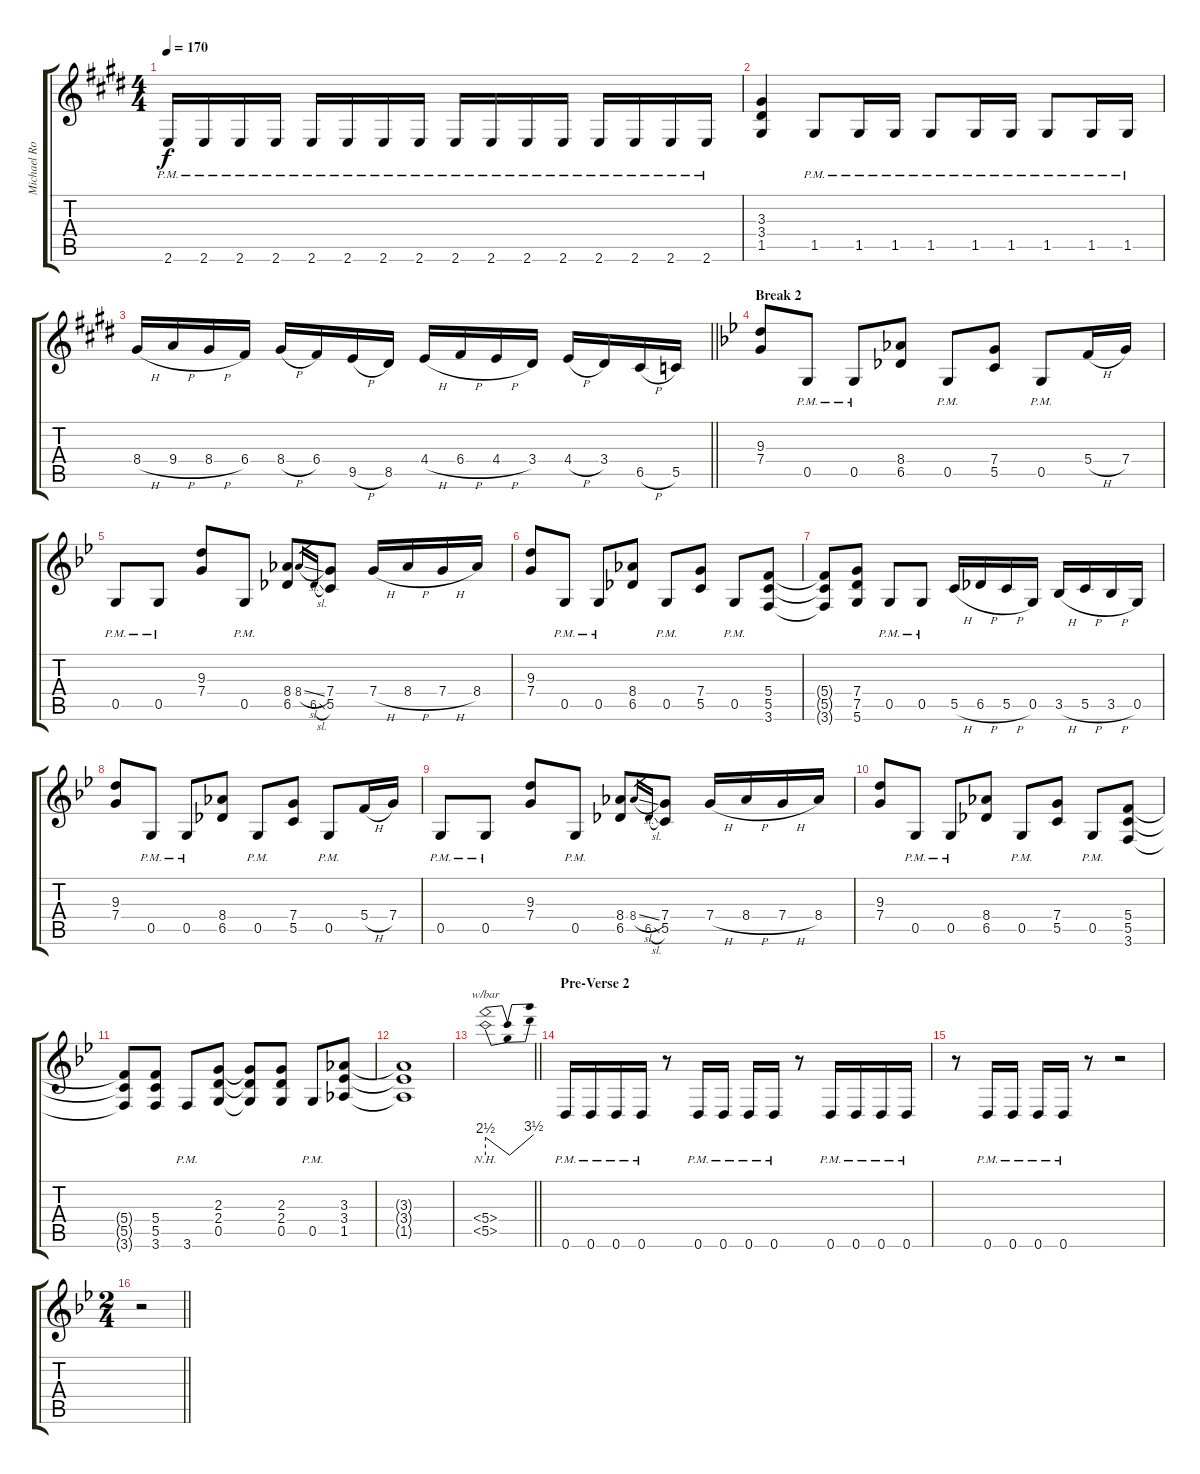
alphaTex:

\track ("Michael Romeo Gtr. R" "Michael Ro") {instrument distortionguitar}
\staff {score tabs}
\tuning (D4 A3 F3 C3 G2 D2) {hide}
\ts (4 4)
\tempo 170
\clef g2
\ks c#minor
2.6{pm}.16{dy f} 2.6{pm}.16 2.6{pm}.16 2.6{pm}.16 2.6{pm}.16 2.6{pm}.16 2.6{pm}.16 2.6{pm}.16 2.6{pm}.16 2.6{pm}.16 2.6{pm}.16 2.6{pm}.16 2.6{pm}.16 2.6{pm}.16 2.6{pm}.16 2.6{pm}.16 |
(3.3 3.4 1.5).4 1.5{pm}.8 1.5{pm}.16 1.5{pm}.16 1.5{pm}.8 1.5{pm}.16 1.5{pm}.16 1.5{pm}.8 1.5{pm}.16 1.5{pm}.16 |
\barLineRight lightlight
8.4{h}.16 9.4{h}.16 8.4{h}.16 6.4.16 8.4{h}.16 6.4.16 9.5{h}.16 8.5.16 4.4{h}.16 6.4{h}.16 4.4{h}.16 3.4.16 4.4{h}.16 3.4.16 6.5{h}.16 5.5.16 |
\section ("" "Break 2")
\ks gminor
(9.3 7.4).8 0.5{pm}.8 0.5{pm}.8 (8.4 6.5).8 0.5{pm}.8 (7.4 5.5).8 0.5{pm}.8 5.4{h}.16 7.4.16 |
0.5{pm}.8 0.5{pm}.8 (9.3 7.4).8 0.5{pm}.8 (8.4 6.5).8 8.4{sl}.16{gr} 6.5{sl}.16{gr} (7.4 5.5).8 7.4{h}.16 8.4{h}.16 7.4{h}.16 8.4.16 |
(9.3 7.4).8 0.5{pm}.8 0.5{pm}.8 (8.4 6.5).8 0.5{pm}.8 (7.4 5.5).8 0.5{pm}.8 (5.4 5.5 3.6).8 |
(5.4{t} 5.5{t} 3.6{t}).8 (7.4 7.5 5.6).8 0.5{pm}.8 0.5{pm}.8 5.5{h}.16 6.5{h}.16 5.5{h}.16 0.5.16 3.5{h}.16 5.5{h}.16 3.5{h}.16 0.5.16 |
(9.3 7.4).8 0.5{pm}.8 0.5{pm}.8 (8.4 6.5).8 0.5{pm}.8 (7.4 5.5).8 0.5{pm}.8 5.4{h}.16 7.4.16 |
0.5{pm}.8 0.5{pm}.8 (9.3 7.4).8 0.5{pm}.8 (8.4 6.5).8 8.4{sl}.16{gr} 6.5{sl}.16{gr} (7.4 5.5).8 7.4{h}.16 8.4{h}.16 7.4{h}.16 8.4.16 |
(9.3 7.4).8 0.5{pm}.8 0.5{pm}.8 (8.4 6.5).8 0.5{pm}.8 (7.4 5.5).8 0.5{pm}.8 (5.4 5.5 3.6).8 |
(5.4{t} 5.5{t} 3.6{t}).8 (5.4 5.5 3.6).8 3.6{pm}.8 (2.3 2.4 0.5).8 (2.3{t} 2.4{t} 0.5{t}).8 (2.3 2.4 0.5).8 0.5{pm}.8 (3.3 3.4 1.5).8 |
(3.3{t} 3.4{t} 1.5{t}).1 |
\barLineRight lightlight
(5.4{nh} 5.5{nh}).1{tbe (dip default 0 10 5 0 60 14)} |
\section ("" "Pre-Verse 2")
0.6{pm}.16 0.6{pm}.16 0.6{pm}.16 0.6{pm}.16 r.8 0.6{pm}.16 0.6{pm}.16 0.6{pm}.16 0.6{pm}.16 r.8 0.6{pm}.16 0.6{pm}.16 0.6{pm}.16 0.6{pm}.16 |
r.8 0.6{pm}.16 0.6{pm}.16 0.6{pm}.16 0.6{pm}.16 r.8 r.2 |
\ts (2 4)
\barLineRight lightlight
r.2
